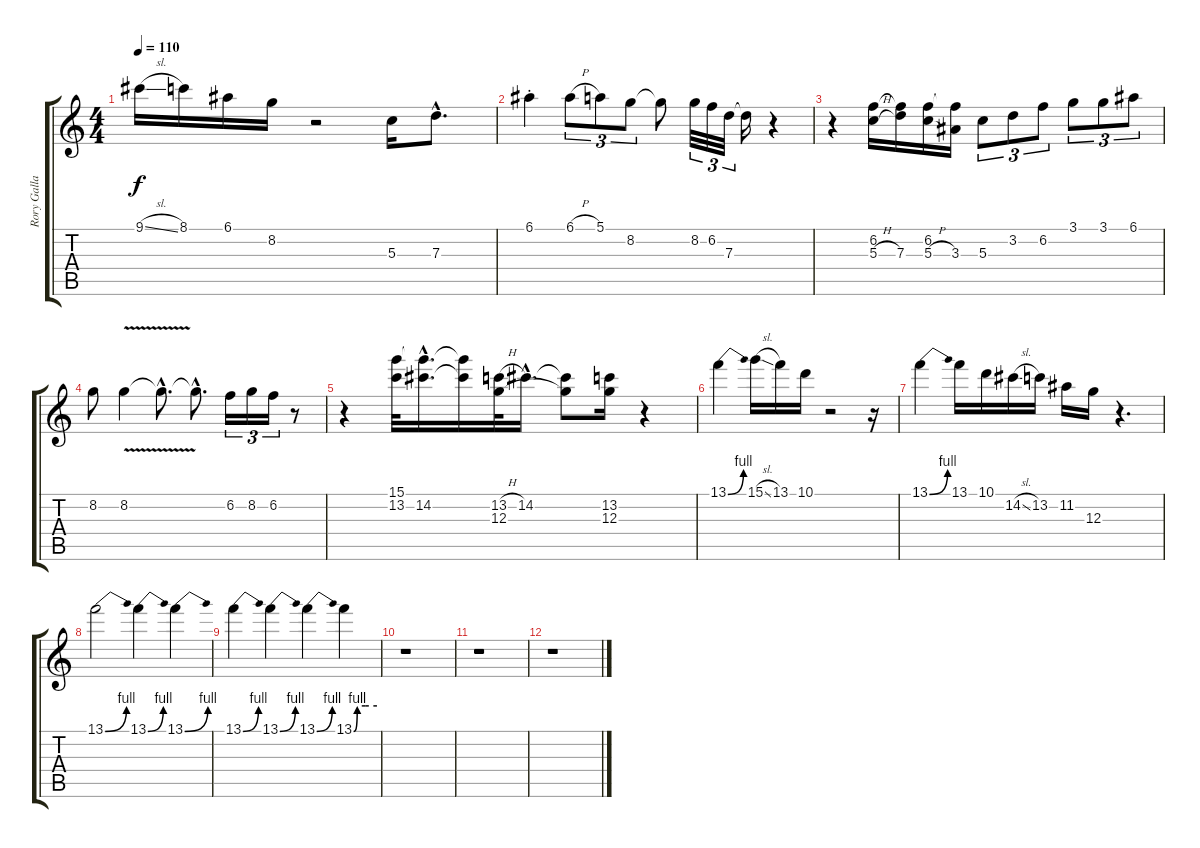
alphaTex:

\track ("Rory Gallagher" "Rory Galla") {instrument distortionguitar}
\staff {score tabs}
\tuning (E4 B3 G3 D3 A2 E2) {hide}
\ts (4 4)
\tempo 110
\clef g2
\ks c
9.1{sl}.16{dy f} 8.1.16 6.1.16 8.2.16 r.2 5.3.16 7.3{hac}.8{d} |
6.1{st}.4 6.1{h}.8{tu (3 2)} 5.1.8{tu (3 2)} 8.2.8{tu (3 2)} 8.2{t}.8 8.2.32{tu (3 2)} 6.2.32{tu (3 2)} 7.3.32{tu (3 2)} 7.3{t}.16 r.4 |
r.4 (6.2 5.3{h}).16 (6.2{t} 7.3).16 (6.2 5.3{h}).16 (6.2{t} 3.3).16 5.3.8{tu (3 2)} 3.2.8{tu (3 2)} 6.2.8{tu (3 2)} 3.1.8{tu (3 2)} 3.1.8{tu (3 2)} 6.1.8{tu (3 2)} |
8.2.8 8.2{v}.4 8.2{hac t}.8{d} 8.2{hac t}.8{d} 6.2.16{tu (3 2)} 8.2.16{tu (3 2)} 6.2.16{tu (3 2)} r.8 |
r.4 (15.1 13.2).32 (15.1{hac t} 14.2{hac}).16{d} (15.1{t} 14.2{t}).16 (13.2{h} 12.3).32 14.2{hac}.16{d} (14.2{t} 12.3{t}).8 (13.2 12.3).16 r.4 |
13.1{be (bend 0 0 60 4)}.4 15.1{sl}.16 13.1.16 10.1.16 r.2 r.16 |
13.1{be (bend 0 0 60 4)}.4 13.1.16 10.1.16 14.2{sl}.16 13.2.16 11.2.16 12.3.16 r.4{d} |
13.1{be (bend 0 0 60 4)}.2 13.1{be (bend 0 0 60 4)}.4 13.1{be (bend 0 0 60 4)}.4 |
13.1{be (bend 0 0 60 4)}.4 13.1{be (bend 0 0 60 4)}.4 13.1{be (bend 0 0 60 4)}.4 13.1{be (custom 0 0 9 4 30 4 39 4 60 4)}.4 |
r.1 |
r.1 |
r.1
